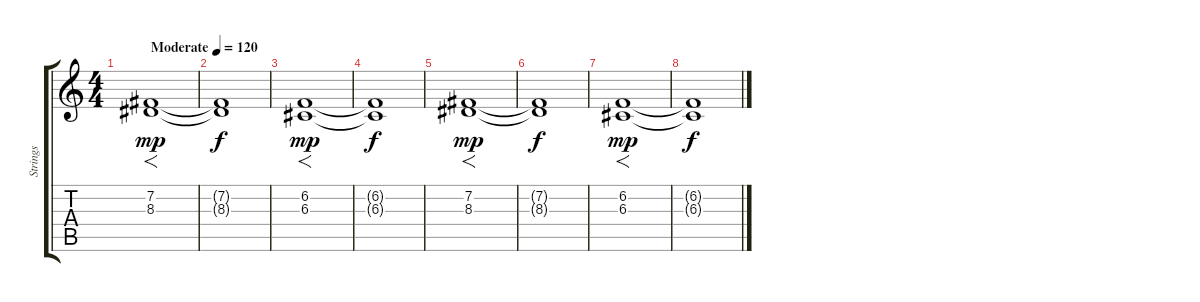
\track ("Strings" "Strings") {instrument fx2soundtrack}
\staff {score tabs}
\tuning (E4 B3 G3 D3 A2 E2) {hide}
\ts (4 4)
\tempo (120 "Moderate")
\clef g2
\ks c
(7.2 8.3).1{f dy mp instrument fx2soundtrack} |
(7.2{t} 8.3{t}).1{dy f} |
(6.2 6.3).1{f dy mp} |
(6.2{t} 6.3{t}).1{dy f} |
(7.2 8.3).1{f dy mp} |
(7.2{t} 8.3{t}).1{dy f} |
(6.2 6.3).1{f dy mp} |
(6.2{t} 6.3{t}).1{dy f}
